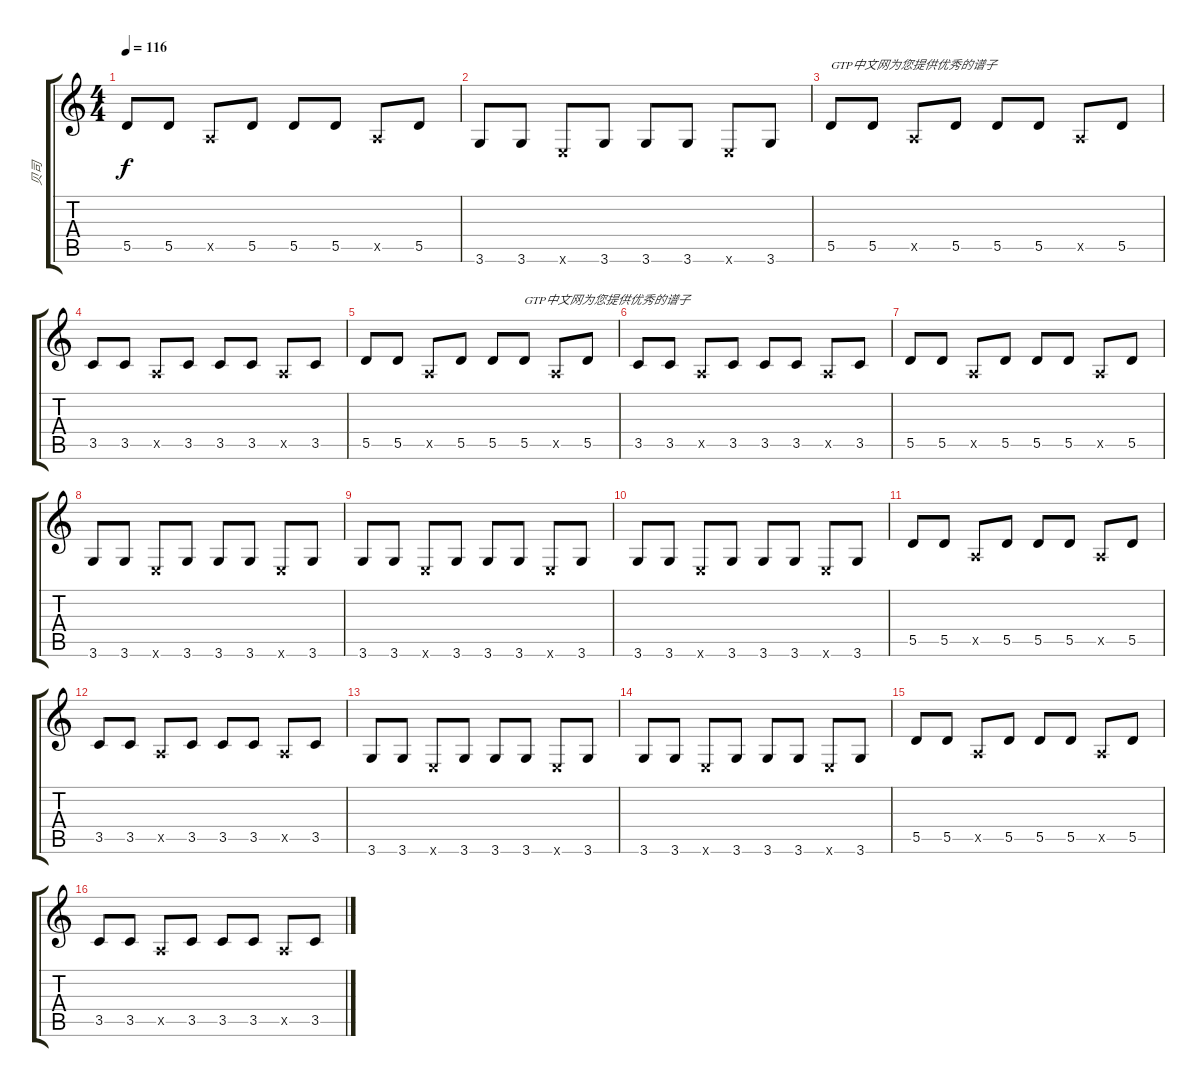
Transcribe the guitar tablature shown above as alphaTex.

\track ("贝司" "贝司") {instrument electricbassfinger}
\staff {score tabs}
\tuning (E4 B3 G3 D3 A2 E2) {hide}
\ts (4 4)
\tempo 116
\clef g2
\ks c
5.5.8{dy f} 5.5.8 0.5{x}.8 5.5.8 5.5.8 5.5.8 0.5{x}.8 5.5.8 |
3.6.8 3.6.8 0.6{x}.8 3.6.8 3.6.8 3.6.8 0.6{x}.8 3.6.8 |
5.5.8{txt "GTP中文网为您提供优秀的谱子"} 5.5.8 0.5{x}.8 5.5.8 5.5.8 5.5.8 0.5{x}.8 5.5.8 |
3.5.8 3.5.8 0.5{x}.8 3.5.8 3.5.8 3.5.8 0.5{x}.8 3.5.8 |
5.5.8 5.5.8 0.5{x}.8 5.5.8 5.5.8 5.5.8{txt "GTP中文网为您提供优秀的谱子"} 0.5{x}.8 5.5.8 |
3.5.8 3.5.8 0.5{x}.8 3.5.8 3.5.8 3.5.8 0.5{x}.8 3.5.8 |
5.5.8 5.5.8 0.5{x}.8 5.5.8 5.5.8 5.5.8 0.5{x}.8 5.5.8 |
3.6.8 3.6.8 0.6{x}.8 3.6.8 3.6.8 3.6.8 0.6{x}.8 3.6.8 |
3.6.8 3.6.8 0.6{x}.8 3.6.8 3.6.8 3.6.8 0.6{x}.8 3.6.8 |
3.6.8 3.6.8 0.6{x}.8 3.6.8 3.6.8 3.6.8 0.6{x}.8 3.6.8 |
5.5.8 5.5.8 0.5{x}.8 5.5.8 5.5.8 5.5.8 0.5{x}.8 5.5.8 |
3.5.8 3.5.8 0.5{x}.8 3.5.8 3.5.8 3.5.8 0.5{x}.8 3.5.8 |
3.6.8 3.6.8 0.6{x}.8 3.6.8 3.6.8 3.6.8 0.6{x}.8 3.6.8 |
3.6.8 3.6.8 0.6{x}.8 3.6.8 3.6.8 3.6.8 0.6{x}.8 3.6.8 |
5.5.8 5.5.8 0.5{x}.8 5.5.8 5.5.8 5.5.8 0.5{x}.8 5.5.8 |
3.5.8 3.5.8 0.5{x}.8 3.5.8 3.5.8 3.5.8 0.5{x}.8 3.5.8
